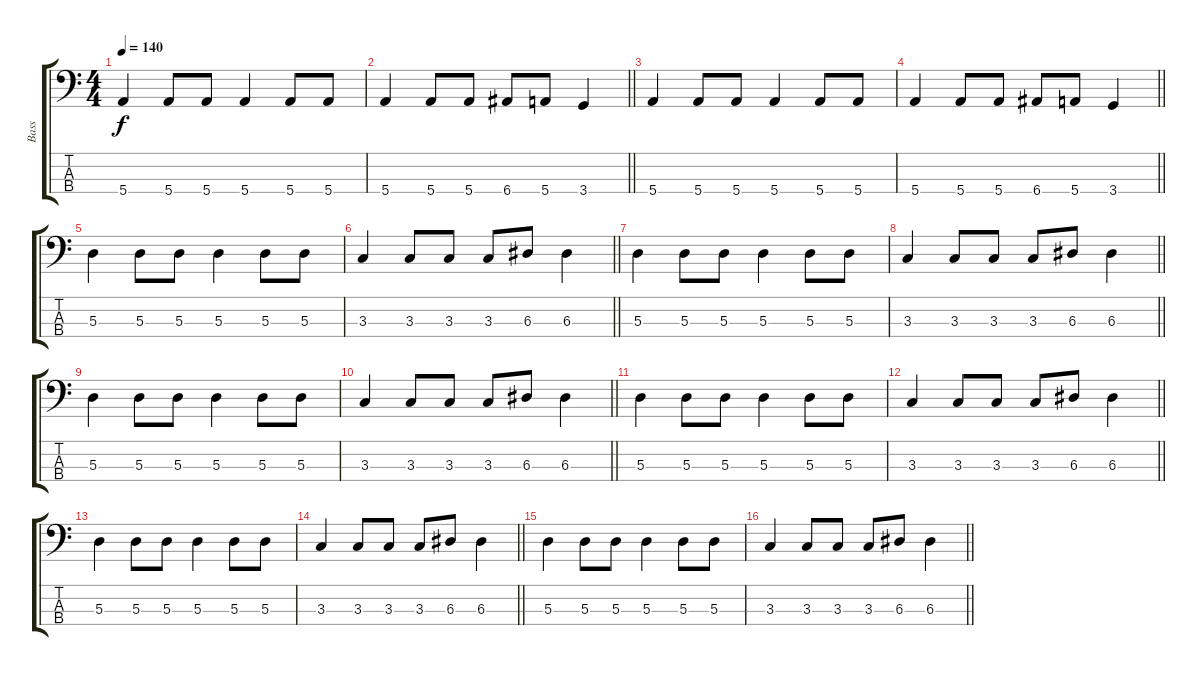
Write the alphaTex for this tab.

\track ("Bass" "Bass") {instrument electricbassfinger}
\staff {score tabs}
\tuning (G2 D2 A1 E1) {hide}
\ts (4 4)
\tempo 140
\clef f4
\ks c
5.4.4{dy f} 5.4.8 5.4.8 5.4.4 5.4.8 5.4.8 |
\barLineRight lightlight
5.4.4 5.4.8 5.4.8 6.4.8 5.4.8 3.4.4 |
5.4.4 5.4.8 5.4.8 5.4.4 5.4.8 5.4.8 |
\barLineRight lightlight
5.4.4 5.4.8 5.4.8 6.4.8 5.4.8 3.4.4 |
5.3.4 5.3.8 5.3.8 5.3.4 5.3.8 5.3.8 |
\barLineRight lightlight
3.3.4 3.3.8 3.3.8 3.3.8 6.3.8 6.3.4 |
5.3.4 5.3.8 5.3.8 5.3.4 5.3.8 5.3.8 |
\barLineRight lightlight
3.3.4 3.3.8 3.3.8 3.3.8 6.3.8 6.3.4 |
5.3.4 5.3.8 5.3.8 5.3.4 5.3.8 5.3.8 |
\barLineRight lightlight
3.3.4 3.3.8 3.3.8 3.3.8 6.3.8 6.3.4 |
5.3.4 5.3.8 5.3.8 5.3.4 5.3.8 5.3.8 |
\barLineRight lightlight
3.3.4 3.3.8 3.3.8 3.3.8 6.3.8 6.3.4 |
5.3.4 5.3.8 5.3.8 5.3.4 5.3.8 5.3.8 |
\barLineRight lightlight
3.3.4 3.3.8 3.3.8 3.3.8 6.3.8 6.3.4 |
5.3.4 5.3.8 5.3.8 5.3.4 5.3.8 5.3.8 |
\barLineRight lightlight
3.3.4 3.3.8 3.3.8 3.3.8 6.3.8 6.3.4
